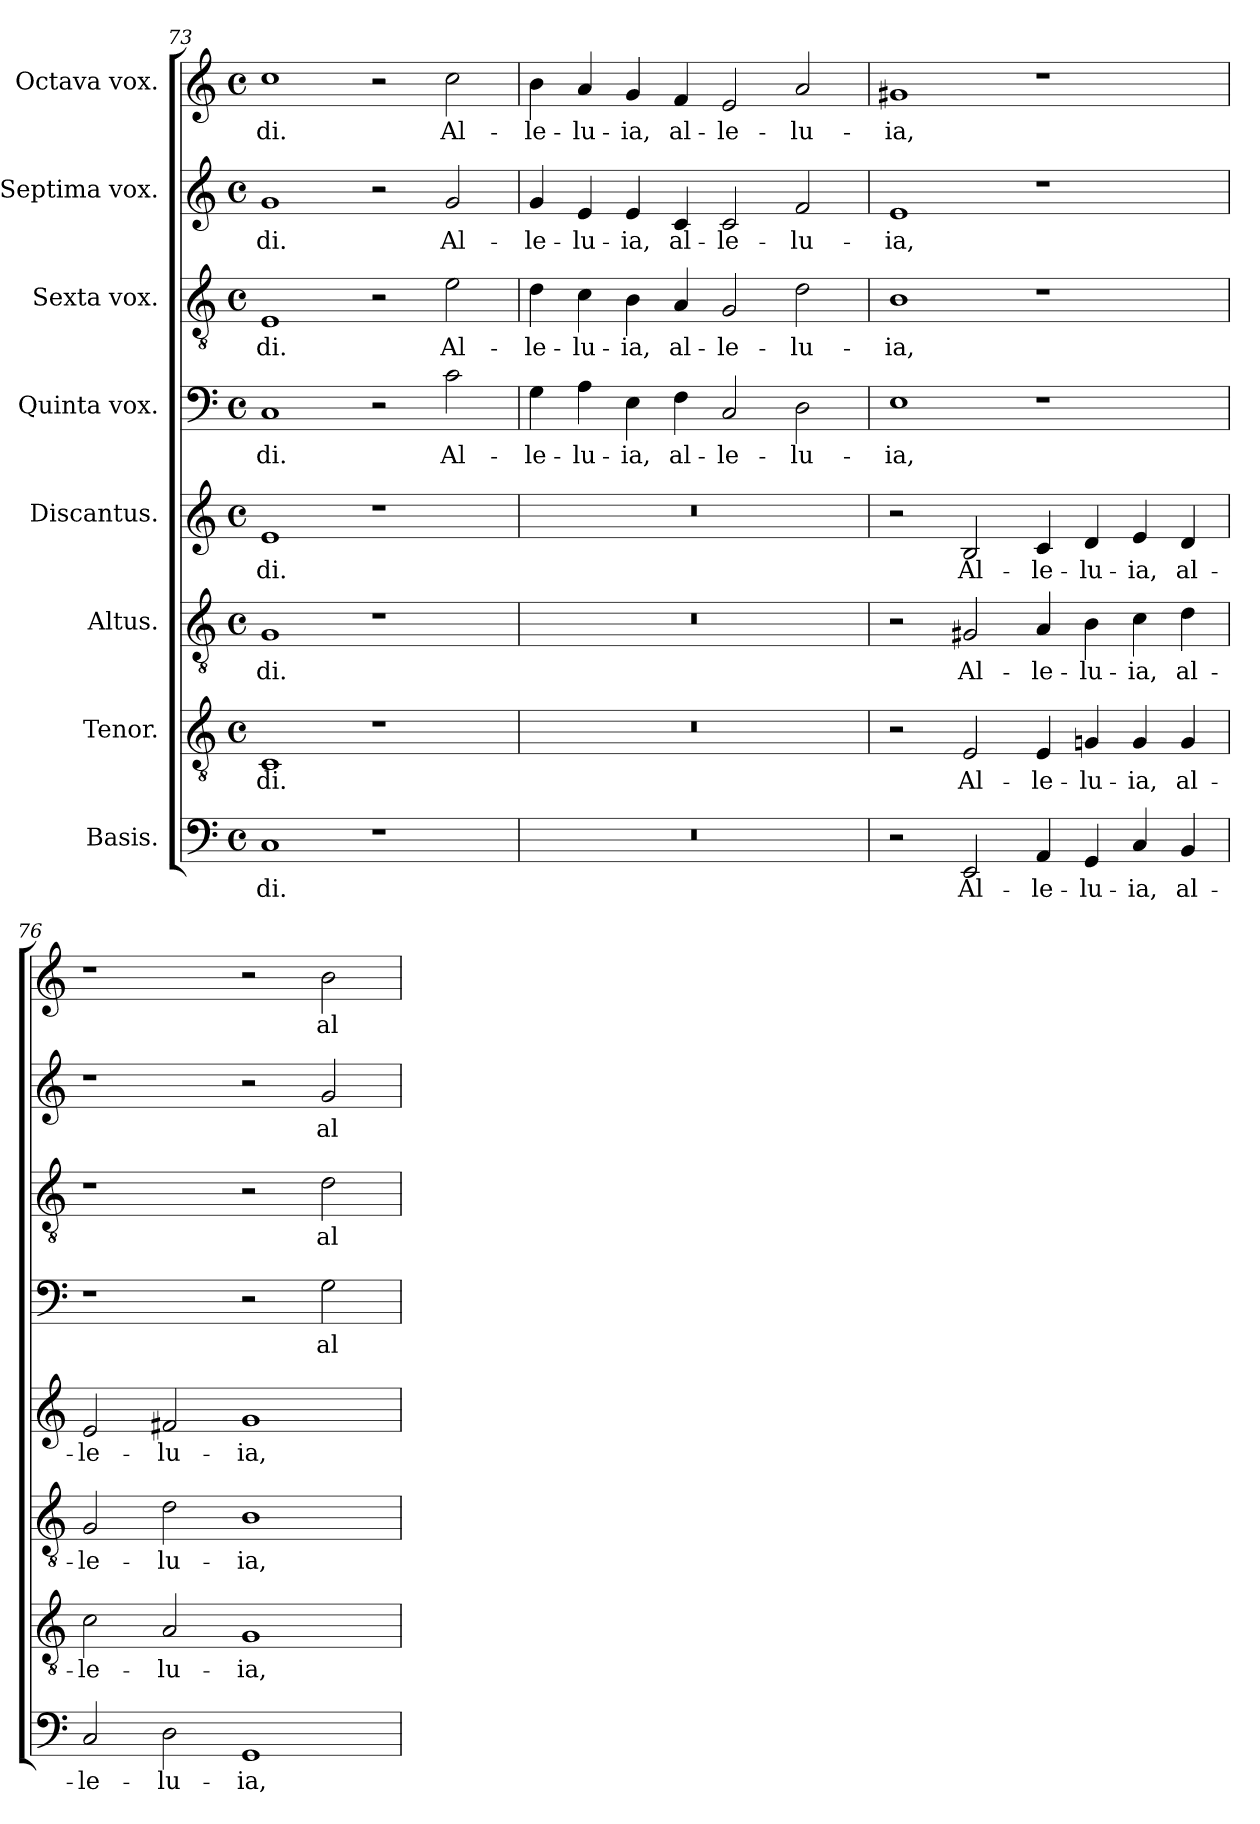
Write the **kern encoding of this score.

**kern	**text	**kern	**text	**kern	**text	**kern	**text	**kern	**text	**kern	**text	**kern	**text	**kern	**text
*part8	*part8	*part7	*part7	*part6	*part6	*part5	*part5	*part4	*part4	*part3	*part3	*part2	*part2	*part1	*part1
*staff8	*staff8	*staff7	*staff7	*staff6	*staff6	*staff5	*staff5	*staff4	*staff4	*staff3	*staff3	*staff2	*staff2	*staff1	*staff1
*I"Basis.	*	*I"Tenor.	*	*I"Altus.	*	*I"Discantus.	*	*I"Quinta vox.	*	*I"Sexta vox.	*	*I"Septima vox.	*	*I"Octava vox.	*
*clefF4	*	*clefGv2	*	*clefGv2	*	*clefG2	*	*clefF4	*	*clefGv2	*	*clefG2	*	*clefG2	*
*k[]	*	*k[]	*	*k[]	*	*k[]	*	*k[]	*	*k[]	*	*k[]	*	*k[]	*
*M4/2	*	*M4/2	*	*M4/2	*	*M4/2	*	*M4/2	*	*M4/2	*	*M4/2	*	*M4/2	*
*met(c)	*	*met(c)	*	*met(c)	*	*met(c)	*	*met(c)	*	*met(c)	*	*met(c)	*	*met(c)	*
=73	=73	=73	=73	=73	=73	=73	=73	=73	=73	=73	=73	=73	=73	=73	=73
!	!LO:LY:b	!	!LO:LY:b	!	!LO:LY:b	!	!LO:LY:b	!	!LO:LY:b	!	!LO:LY:b	!	!LO:LY:b	!	!LO:LY:b
1C	-di.	1C	-di.	1G	-di.	1e	-di.	1C	-di.	1E	-di.	1g	-di.	1cc	-di.
1r	.	1r	.	1r	.	1r	.	2r	.	2r	.	2r	.	2r	.
!	!	!	!	!	!	!	!	!	!LO:LY:b	!	!LO:LY:b	!	!LO:LY:b	!	!LO:LY:b
.	.	.	.	.	.	.	.	2c\	Al-	2e\	Al-	2g/	Al-	2cc\	Al-
=74	=74	=74	=74	=74	=74	=74	=74	=74	=74	=74	=74	=74	=74	=74	=74
!	!	!	!	!	!	!	!	!	!LO:LY:b	!	!LO:LY:b	!	!LO:LY:b	!	!LO:LY:b
0r	.	0r	.	0r	.	0r	.	4G\	-le-	4d\	-le-	4g/	-le-	4b\	-le-
!	!	!	!	!	!	!	!	!	!LO:LY:b	!	!LO:LY:b	!	!LO:LY:b	!	!LO:LY:b
.	.	.	.	.	.	.	.	4A\	-lu-	4c\	-lu-	4e/	-lu-	4a/	-lu-
!	!	!	!	!	!	!	!	!	!LO:LY:b	!	!LO:LY:b	!	!LO:LY:b	!	!LO:LY:b
.	.	.	.	.	.	.	.	4E\	-ia,	4B\	-ia,	4e/	-ia,	4g/	-ia,
!	!	!	!	!	!	!	!	!	!LO:LY:b	!	!LO:LY:b	!	!LO:LY:b	!	!LO:LY:b
.	.	.	.	.	.	.	.	4F\	al-	4A/	al-	4c/	al-	4f/	al-
!	!	!	!	!	!	!	!	!	!LO:LY:b	!	!LO:LY:b	!	!LO:LY:b	!	!LO:LY:b
.	.	.	.	.	.	.	.	2C/	-le-	2G/	-le-	2c/	-le-	2e/	-le-
!	!	!	!	!	!	!	!	!	!LO:LY:b	!	!LO:LY:b	!	!LO:LY:b	!	!LO:LY:b
.	.	.	.	.	.	.	.	2D\	-lu-	2d\	-lu-	2f/	-lu-	2a/	-lu-
=75	=75	=75	=75	=75	=75	=75	=75	=75	=75	=75	=75	=75	=75	=75	=75
!	!	!	!	!	!	!	!	!	!LO:LY:b	!	!LO:LY:b	!	!LO:LY:b	!	!LO:LY:b
2r	.	2r	.	2r	.	2r	.	1E	-ia,	1B	-ia,	1e	-ia,	1g#X	-ia,
!	!LO:LY:b	!	!LO:LY:b	!	!LO:LY:b	!	!LO:LY:b	!	!	!	!	!	!	!	!
2EE/	Al-	2E/	Al-	2G#X/	Al-	2B/	Al-	.	.	.	.	.	.	.	.
!	!LO:LY:b	!	!LO:LY:b	!	!LO:LY:b	!	!LO:LY:b	!	!	!	!	!	!	!	!
4AA/	-le-	4E/	-le-	4A/	-le-	4c/	-le-	1r	.	1r	.	1r	.	1r	.
!	!LO:LY:b	!	!LO:LY:b	!	!LO:LY:b	!	!LO:LY:b	!	!	!	!	!	!	!	!
4GG/	-lu-	4Gn/	-lu-	4B\	-lu-	4d/	-lu-	.	.	.	.	.	.	.	.
!	!LO:LY:b	!	!LO:LY:b	!	!LO:LY:b	!	!LO:LY:b	!	!	!	!	!	!	!	!
4C/	-ia,	4G/	-ia,	4c\	-ia,	4e/	-ia,	.	.	.	.	.	.	.	.
!	!LO:LY:b	!	!LO:LY:b	!	!LO:LY:b	!	!LO:LY:b	!	!	!	!	!	!	!	!
4BB/	al-	4G/	al-	4d\	al-	4d/	al-	.	.	.	.	.	.	.	.
!!LO:PB:g=z
=76	=76	=76	=76	=76	=76	=76	=76	=76	=76	=76	=76	=76	=76	=76	=76
!	!LO:LY:b	!	!LO:LY:b	!	!LO:LY:b	!	!LO:LY:b	!	!	!	!	!	!	!	!
2C/	-le-	2c\	-le-	2G/	-le-	2e/	-le-	1r	.	1r	.	1r	.	1r	.
!	!LO:LY:b	!	!LO:LY:b	!	!LO:LY:b	!	!LO:LY:b	!	!	!	!	!	!	!	!
2D\	-lu-	2A/	-lu-	2d\	-lu-	2f#X/	-lu-	.	.	.	.	.	.	.	.
!	!LO:LY:b	!	!LO:LY:b	!	!LO:LY:b	!	!LO:LY:b	!	!	!	!	!	!	!	!
1GG	-ia,	1G	-ia,	1B	-ia,	1g	-ia,	2r	.	2r	.	2r	.	2r	.
!	!	!	!	!	!	!	!	!	!LO:LY:b	!	!LO:LY:b	!	!LO:LY:b	!	!LO:LY:b
.	.	.	.	.	.	.	.	2G\	al-	2d\	al-	2g/	al-	2b\	al-
=	=	=	=	=	=	=	=	=	=	=	=	=	=	=	=
*-	*-	*-	*-	*-	*-	*-	*-	*-	*-	*-	*-	*-	*-	*-	*-
